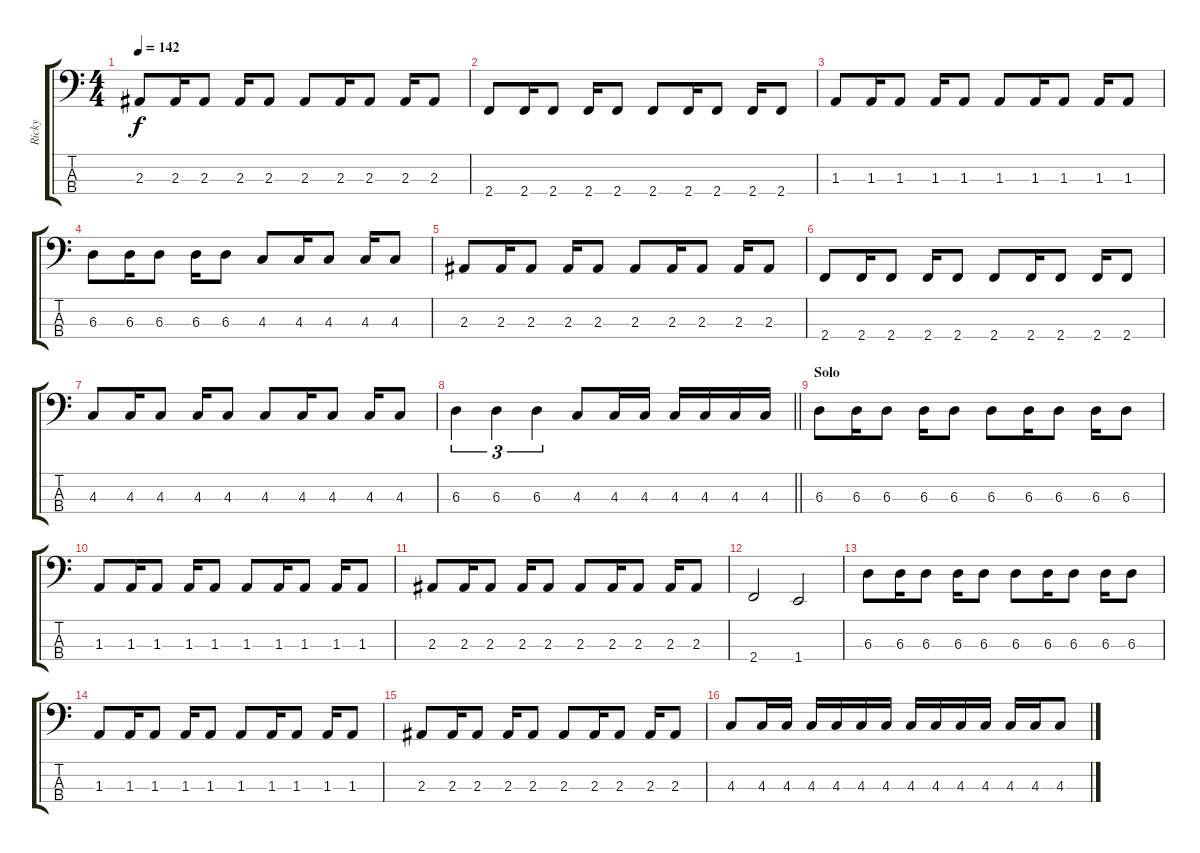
\track ("Ricky" "Ricky") {instrument electricbasspick}
\staff {score tabs}
\tuning (Gb2 Db2 Ab1 Eb1) {hide}
\ts (4 4)
\tempo 142
\clef f4
\ks c
2.3.8{dy f} 2.3.16 2.3.8 2.3.16 2.3.8 2.3.8 2.3.16 2.3.8 2.3.16 2.3.8 |
2.4.8 2.4.16 2.4.8 2.4.16 2.4.8 2.4.8 2.4.16 2.4.8 2.4.16 2.4.8 |
1.3.8 1.3.16 1.3.8 1.3.16 1.3.8 1.3.8 1.3.16 1.3.8 1.3.16 1.3.8 |
6.3.8 6.3.16 6.3.8 6.3.16 6.3.8 4.3.8 4.3.16 4.3.8 4.3.16 4.3.8 |
2.3.8 2.3.16 2.3.8 2.3.16 2.3.8 2.3.8 2.3.16 2.3.8 2.3.16 2.3.8 |
2.4.8 2.4.16 2.4.8 2.4.16 2.4.8 2.4.8 2.4.16 2.4.8 2.4.16 2.4.8 |
4.3.8 4.3.16 4.3.8 4.3.16 4.3.8 4.3.8 4.3.16 4.3.8 4.3.16 4.3.8 |
\barLineRight lightlight
6.3.4{tu (3 2)} 6.3.4{tu (3 2)} 6.3.4{tu (3 2)} 4.3.8 4.3.16 4.3.16 4.3.16 4.3.16 4.3.16 4.3.16 |
\section ("" "Solo")
6.3.8 6.3.16 6.3.8 6.3.16 6.3.8 6.3.8 6.3.16 6.3.8 6.3.16 6.3.8 |
1.3.8 1.3.16 1.3.8 1.3.16 1.3.8 1.3.8 1.3.16 1.3.8 1.3.16 1.3.8 |
2.3.8 2.3.16 2.3.8 2.3.16 2.3.8 2.3.8 2.3.16 2.3.8 2.3.16 2.3.8 |
2.4.2 1.4.2 |
6.3.8 6.3.16 6.3.8 6.3.16 6.3.8 6.3.8 6.3.16 6.3.8 6.3.16 6.3.8 |
1.3.8 1.3.16 1.3.8 1.3.16 1.3.8 1.3.8 1.3.16 1.3.8 1.3.16 1.3.8 |
2.3.8 2.3.16 2.3.8 2.3.16 2.3.8 2.3.8 2.3.16 2.3.8 2.3.16 2.3.8 |
4.3.8 4.3.16 4.3.16 4.3.16 4.3.16 4.3.16 4.3.16 4.3.16 4.3.16 4.3.16 4.3.16 4.3.16 4.3.16 4.3.8
